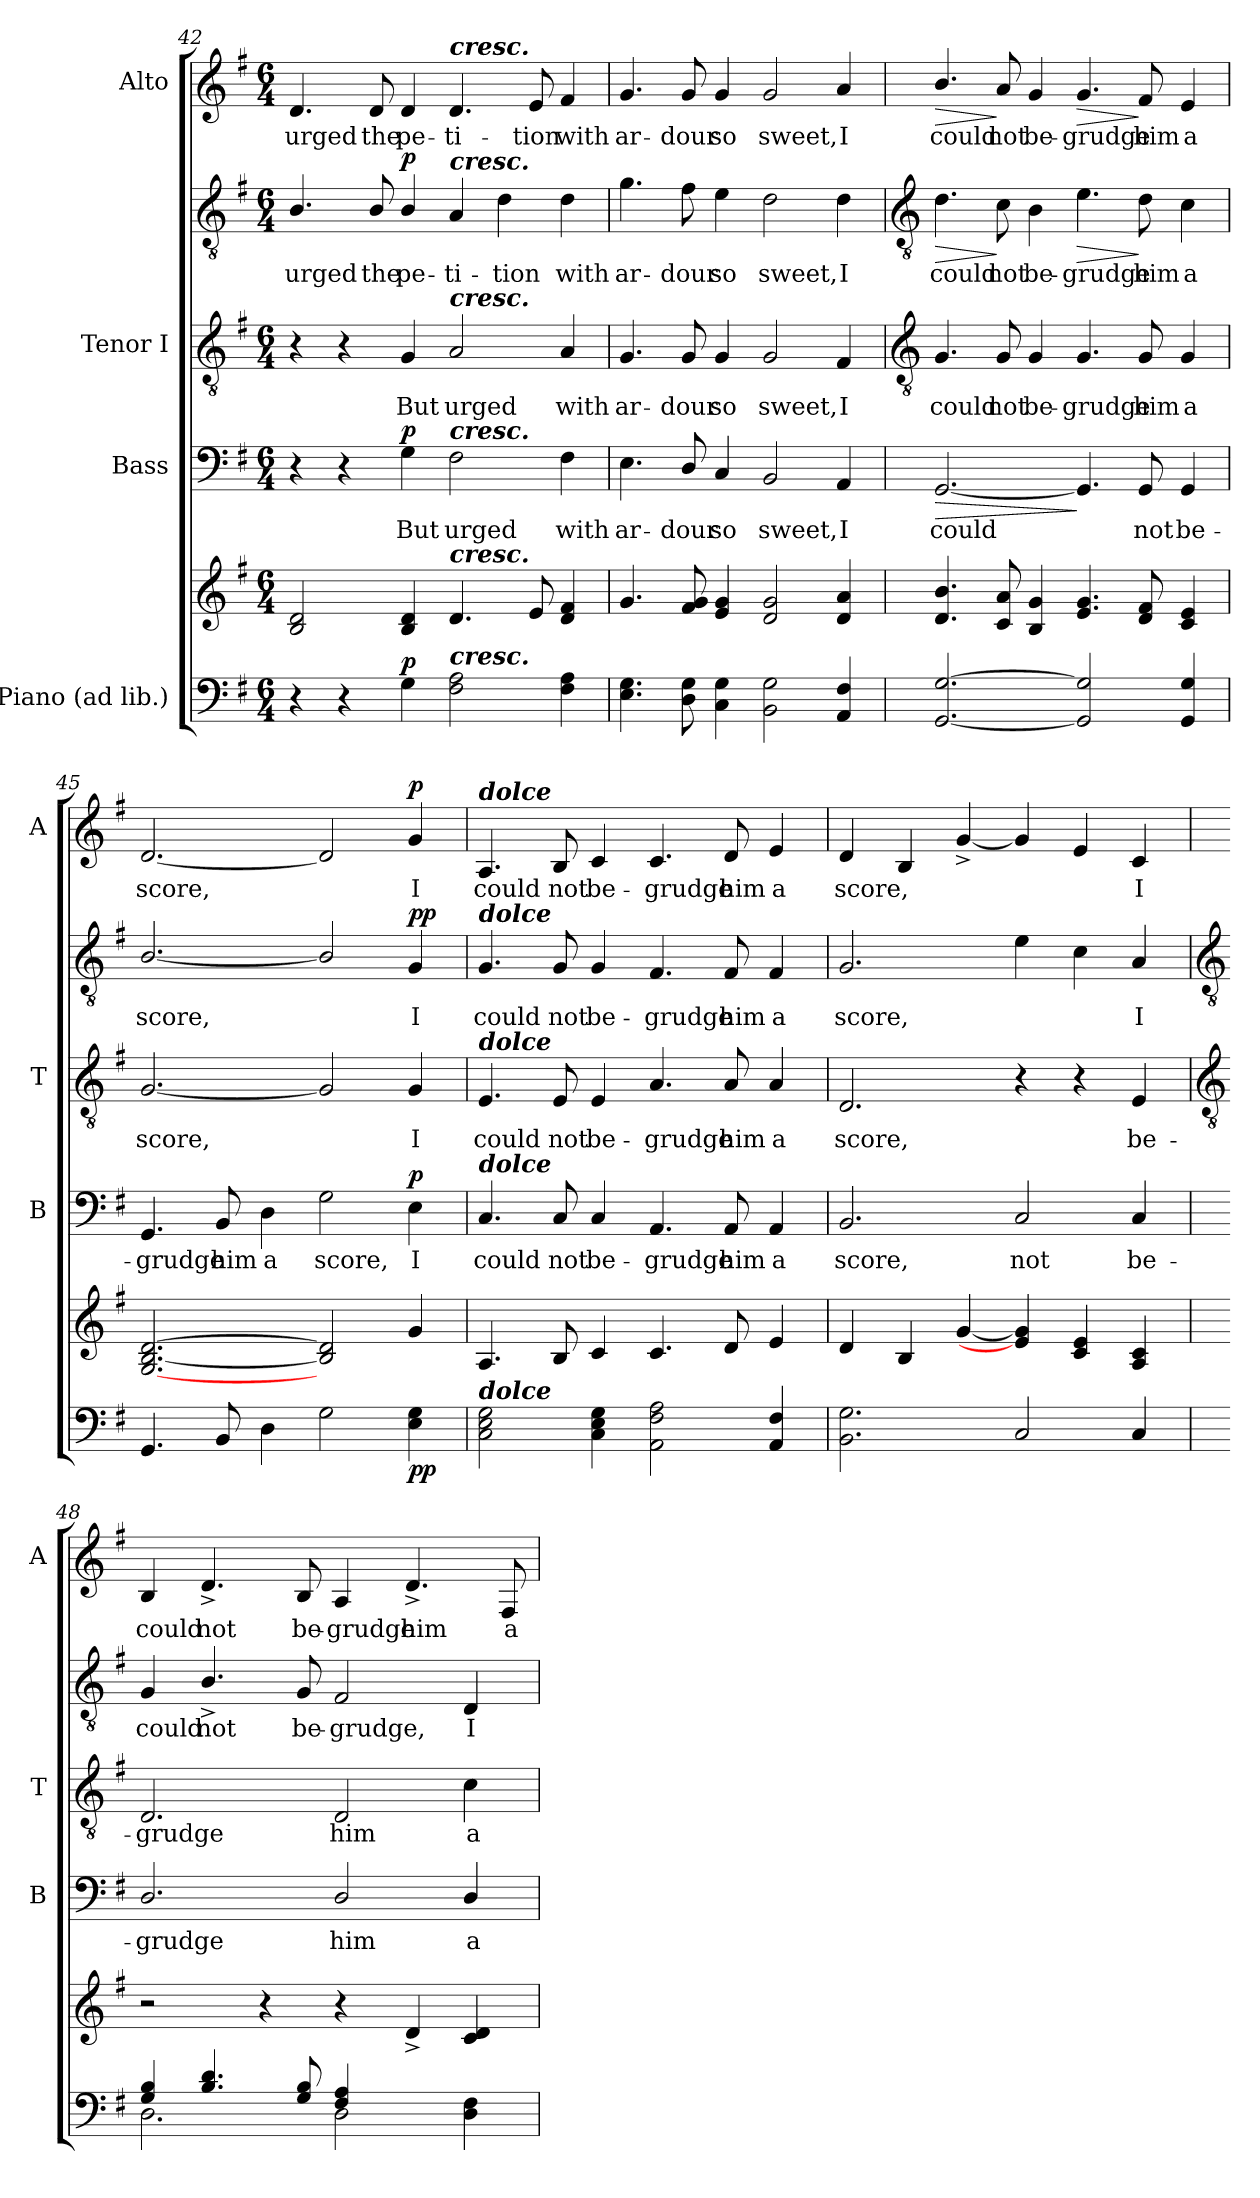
**kern	**kern	**dynam	**kern	**text	**dynam	**kern	**text	**kern	**text	**dynam	**kern	**text	**dynam
*part4	*part4	*part4	*part3	*part3	*part3	*part2	*part2	*part2	*part2	*part2	*part1	*part1	*part1
*staff6	*staff5	*staff5/6	*staff4	*staff4	*staff4	*staff3	*staff3	*staff2	*staff2	*staff2/3	*staff1	*staff1	*staff1
*I"Piano (ad lib.)	*	*	*I"Bass	*	*	*I"Tenor I	*	*	*	*	*I"Alto	*	*
*	*	*	*I'B	*	*	*I'T	*	*	*	*	*I'A	*	*
*clefF4	*clefG2	*	*clefF4	*	*	*clefGv2	*	*clefGv2	*	*	*clefG2	*	*
*k[f#]	*k[f#]	*	*k[f#]	*	*	*k[f#]	*	*k[f#]	*	*	*k[f#]	*	*
*G:	*G:	*	*G:	*	*	*G:	*	*G:	*	*	*G:	*	*
*M6/4	*M6/4	*	*M6/4	*	*	*M6/4	*	*M6/4	*	*	*M6/4	*	*
=42	=42	=42	=42	=42	=42	=42	=42	=42	=42	=42	=42	=42	=42
!	!	!	!	!	!	!	!	!	!LO:LY:b	!	!	!LO:LY:b	!
4r	2B 2d	.	4r	.	.	4r	.	4.B/	urged	.	4.d	urged	.
4r	.	.	4r	.	.	4r	.	.	.	.	.	.	.
!	!	!	!	!	!	!	!	!	!LO:LY:b	!	!	!LO:LY:b	!
.	.	.	.	.	.	.	.	8B/	the	.	8d	the	.
!	!	!LO:DY:a=2	!	!LO:LY:b	!LO:DY:b	!	!LO:LY:b	!	!LO:LY:b	!LO:DY:b=2	!	!LO:LY:b	!
4G	4B 4d	p	4G	But	p	4G	But	4B/	pe-	p	4d	pe-	.
!	!	!	!	!	!	!	!	!	!	!	!LO:TX:a:Bi:t=cresc.	!	!
!	!	!	!	!	!	!	!	!LO:TX:a:Bi:t=cresc.	!	!	!	!	!
!	!	!	!	!	!	!LO:TX:a:Bi:t=cresc.	!	!	!	!	!	!	!
!	!	!	!LO:TX:a:Bi:t=cresc.	!	!	!	!	!	!	!	!	!	!
!	!LO:TX:a:Bi:t=cresc.	!	!	!	!	!	!	!	!	!	!	!	!
!LO:TX:a:Bi:t=cresc.	!	!	!	!	!	!	!	!	!	!	!	!	!
!	!	!	!	!LO:LY:b	!	!	!LO:LY:b	!	!LO:LY:b	!	!	!LO:LY:b	!
2F# 2A	4.d	.	2F#	urged	.	2A	urged	4A	-ti-	.	4.d	-ti-	.
!	!	!	!	!	!	!	!	!	!LO:LY:b	!	!	!	!
.	.	.	.	.	.	.	.	4d\	-tion	.	.	.	.
!	!	!	!	!	!	!	!	!	!	!	!	!LO:LY:b	!
.	8e	.	.	.	.	.	.	.	.	.	8e	-tion	.
!	!	!	!	!LO:LY:b	!	!	!LO:LY:b	!	!LO:LY:b	!	!	!LO:LY:b	!
4F# 4A	4d 4f#	.	4F#	with	.	4A	with	4d	with	.	4f#	with	.
=43	=43	=43	=43	=43	=43	=43	=43	=43	=43	=43	=43	=43	=43
!	!	!	!	!LO:LY:b	!	!	!LO:LY:b	!	!LO:LY:b	!	!	!LO:LY:b	!
4.E 4.G	4.g	.	4.E	ar-	.	4.G	ar-	4.g	ar-	.	4.g	ar-	.
!	!	!	!	!LO:LY:b	!	!	!LO:LY:b	!	!LO:LY:b	!	!	!LO:LY:b	!
8D\ 8G\	8f# 8g	.	8D/	-dour	.	8G	-dour	8f#	-dour	.	8g	-dour	.
!	!	!	!	!LO:LY:b	!	!	!LO:LY:b	!	!LO:LY:b	!	!	!LO:LY:b	!
4C 4G	4e 4g	.	4C	so	.	4G	so	4e	so	.	4g	so	.
!	!	!	!	!LO:LY:b	!	!	!LO:LY:b	!	!LO:LY:b	!	!	!LO:LY:b	!
2BB 2G	2d 2g	.	2BB	sweet,	.	2G	sweet,	2d	sweet,	.	2g	sweet,	.
!	!	!	!	!LO:LY:b	!	!	!LO:LY:b	!	!LO:LY:b	!	!	!LO:LY:b	!
4AA 4F#	4d 4a	.	4AA	I	.	4F#	I	4d	I	.	4a	I	.
!!LO:LB:g=z
=44	=44	=44	=44	=44	=44	=44	=44	=44	=44	=44	=44	=44	=44
*	*	*	*	*	*	*clefGv2	*	*clefGv2	*	*	*	*	*
!	!	!	!	!LO:LY:b	!LO:HP:b	!	!LO:LY:b	!	!LO:LY:b	!LO:HP:b	!	!LO:LY:b	!LO:HP:b
[2.GG [2.G	4.d/ 4.b/	.	[2.GG	could	>	4.G	could	4.d\	could	>	4.b/	could	>
!	!	!	!	!	!	!	!LO:LY:b	!	!LO:LY:b	!	!	!LO:LY:b	!
.	8c 8a	.	.	.	.	8G	not	8c	not	]	8a	not	]
!	!	!	!	!	!	!	!LO:LY:b	!	!LO:LY:b	!	!	!LO:LY:b	!
.	4B 4g	.	.	.	.	4G	be-	4B	be-	.	4g	be-	.
!	!	!	!	!	!	!	!LO:LY:b	!	!LO:LY:b	!LO:HP:b	!	!LO:LY:b	!LO:HP:b
2GG] 2G]	4.e 4.g	.	4.GG]	.	]	4.G	-grudge	4.e	-grudge	>	4.g	-grudge	>
!	!	!	!	!LO:LY:b	!	!	!LO:LY:b	!	!LO:LY:b	!	!	!LO:LY:b	!
.	8d 8f#	.	8GG	not	.	8G	him	8d	him	]	8f#	him	]
!	!	!	!	!LO:LY:b	!	!	!LO:LY:b	!	!LO:LY:b	!	!	!LO:LY:b	!
4GG 4G	4c 4e	.	4GG	be-	.	4G	a	4c	a	.	4e	a	.
=45	=45	=45	=45	=45	=45	=45	=45	=45	=45	=45	=45	=45	=45
!	!	!	!	!LO:LY:b	!	!	!LO:LY:b	!	!LO:LY:b	!	!	!LO:LY:b	!
4.GG	[2.G [2.B [2.d	.	4.GG	-grudge	.	[2.G/	score,	[2.B/	score,	.	[2.d	score,	.
!	!	!	!	!LO:LY:b	!	!	!	!	!	!	!	!	!
8BB	.	.	8BB	him	.	.	.	.	.	.	.	.	.
!	!	!	!	!LO:LY:b	!	!	!	!	!	!	!	!	!
4D	.	.	4D	a	.	.	.	.	.	.	.	.	.
!	!	!	!	!LO:LY:b	!	!	!	!	!	!	!	!	!
2G	2B] 2d]	.	2G	score,	.	2G/]	.	2B/]	.	.	2d]	.	.
!	!	!LO:DY:b=2	!	!LO:LY:b	!	!	!LO:LY:b	!	!LO:LY:b	!	!	!LO:LY:b	!
!	!	!LO:DY:n=1:b	!	!	!LO:DY:b	!	!	!	!	!LO:DY:b=2	!	!	!
!	!	!	!	!	!	!	!	!	!	!LO:DY:n=1:b	!	!	!LO:DY:b
4E 4G	4g	p p	4E	I	p	4G	I	4G	I	p p	4g	I	p
=46	=46	=46	=46	=46	=46	=46	=46	=46	=46	=46	=46	=46	=46
!	!	!	!	!	!	!	!	!	!	!	!LO:TX:a:Bi:t=dolce	!	!
!	!	!	!	!	!	!	!	!LO:TX:a:Bi:t=dolce	!	!	!	!	!
!	!	!	!	!	!	!LO:TX:a:Bi:t=dolce	!	!	!	!	!	!	!
!	!	!	!LO:TX:a:Bi:t=dolce	!	!	!	!	!	!	!	!	!	!
!LO:TX:a:Bi:t=dolce	!	!	!	!	!	!	!	!	!	!	!	!	!
!	!	!	!	!LO:LY:b	!	!	!LO:LY:b	!	!LO:LY:b	!	!	!LO:LY:b	!
2C 2E 2G	4.A	.	4.C	could	.	4.E	could	4.G	could	.	4.A	could	.
!	!	!	!	!LO:LY:b	!	!	!LO:LY:b	!	!LO:LY:b	!	!	!LO:LY:b	!
.	8B	.	8C	not	.	8E	not	8G	not	.	8B	not	.
!	!	!	!	!LO:LY:b	!	!	!LO:LY:b	!	!LO:LY:b	!	!	!LO:LY:b	!
4C 4E 4G	4c	.	4C	be-	.	4E	be-	4G	be-	.	4c	be-	.
!	!	!	!	!LO:LY:b	!	!	!LO:LY:b	!	!LO:LY:b	!	!	!LO:LY:b	!
2AA 2F# 2A	4.c	.	4.AA	-grudge	.	4.A	-grudge	4.F#	-grudge	.	4.c	-grudge	.
!	!	!	!	!LO:LY:b	!	!	!LO:LY:b	!	!LO:LY:b	!	!	!LO:LY:b	!
.	8d	.	8AA	him	.	8A	him	8F#	him	.	8d	him	.
!	!	!	!	!LO:LY:b	!	!	!LO:LY:b	!	!LO:LY:b	!	!	!LO:LY:b	!
4AA 4F#	4e	.	4AA	a	.	4A	a	4F#	a	.	4e	a	.
=47	=47	=47	=47	=47	=47	=47	=47	=47	=47	=47	=47	=47	=47
!	!	!	!	!LO:LY:b	!	!	!LO:LY:b	!	!LO:LY:b	!	!	!LO:LY:b	!
2.BB 2.G	4d	.	2.BB	score,	.	2.D	score,	2.G	score,	.	4d	score,	.
.	4B	.	.	.	.	.	.	.	.	.	4B	.	.
.	[4g	.	.	.	.	.	.	.	.	.	[4g^	.	.
!	!	!	!	!LO:LY:b	!	!	!	!	!	!	!	!	!
2C	4e] 4g]	.	2C	not	.	4r	.	4e	.	.	4g]	.	.
.	4c 4e	.	.	.	.	4r	.	4c	.	.	4e	.	.
!	!	!	!	!LO:LY:b	!	!	!LO:LY:b	!	!LO:LY:b	!	!	!LO:LY:b	!
4C	4A 4c	.	4C	be-	.	4E	be-	4A	I	.	4c	I	.
!!LO:LB:g=z
=48	=48	=48	=48	=48	=48	=48	=48	=48	=48	=48	=48	=48	=48
*	*	*	*	*	*	*clefGv2	*	*clefGv2	*	*	*	*	*
*^	*	*	*	*	*	*	*	*	*	*	*	*	*
!	!	!	!	!	!LO:LY:b	!	!	!LO:LY:b	!	!LO:LY:b	!	!	!LO:LY:b	!
4G/ 4B/	2.D\	2r	.	2.D/	-grudge	.	2.D	grudge	4G	-could	.	4B	could	.
!	!	!	!	!	!	!	!	!	!	!LO:LY:b	!	!	!LO:LY:b	!
4.B/ 4.d/	.	.	.	.	.	.	.	.	4.B^/	not	.	4.d^	not	.
.	.	4r	.	.	.	.	.	.	.	.	.	.	.	.
!	!	!	!	!	!	!	!	!	!	!LO:LY:b	!	!	!LO:LY:b	!
8G/ 8B/	.	.	.	.	.	.	.	.	8G	be-	.	8B	be-	.
!	!	!	!	!	!LO:LY:b	!	!	!LO:LY:b	!	!LO:LY:b	!	!	!LO:LY:b	!
4F#/ 4A/	2D\	4r	.	2D/	him	.	2D	him	2F#	-grudge,	.	4A	-grudge	.
!	!	!	!	!	!	!	!	!	!	!	!	!	!LO:LY:b	!
2ryy	.	4d^/	.	.	.	.	.	.	.	.	.	4.d^	him	.
!	!	!	!	!	!LO:LY:b	!	!	!LO:LY:b	!	!LO:LY:b	!	!	!	!
.	4D\ 4F#\	4c/ 4d/	.	4D/	a	.	4c	a	4D	I	.	.	.	.
!	!	!	!	!	!	!	!	!	!	!	!	!	!LO:LY:b	!
.	.	.	.	.	.	.	.	.	.	.	.	8F#	a	.
*v	*v	*	*	*	*	*	*	*	*	*	*	*	*	*
=	=	=	=	=	=	=	=	=	=	=	=	=	=
*-	*-	*-	*-	*-	*-	*-	*-	*-	*-	*-	*-	*-	*-
